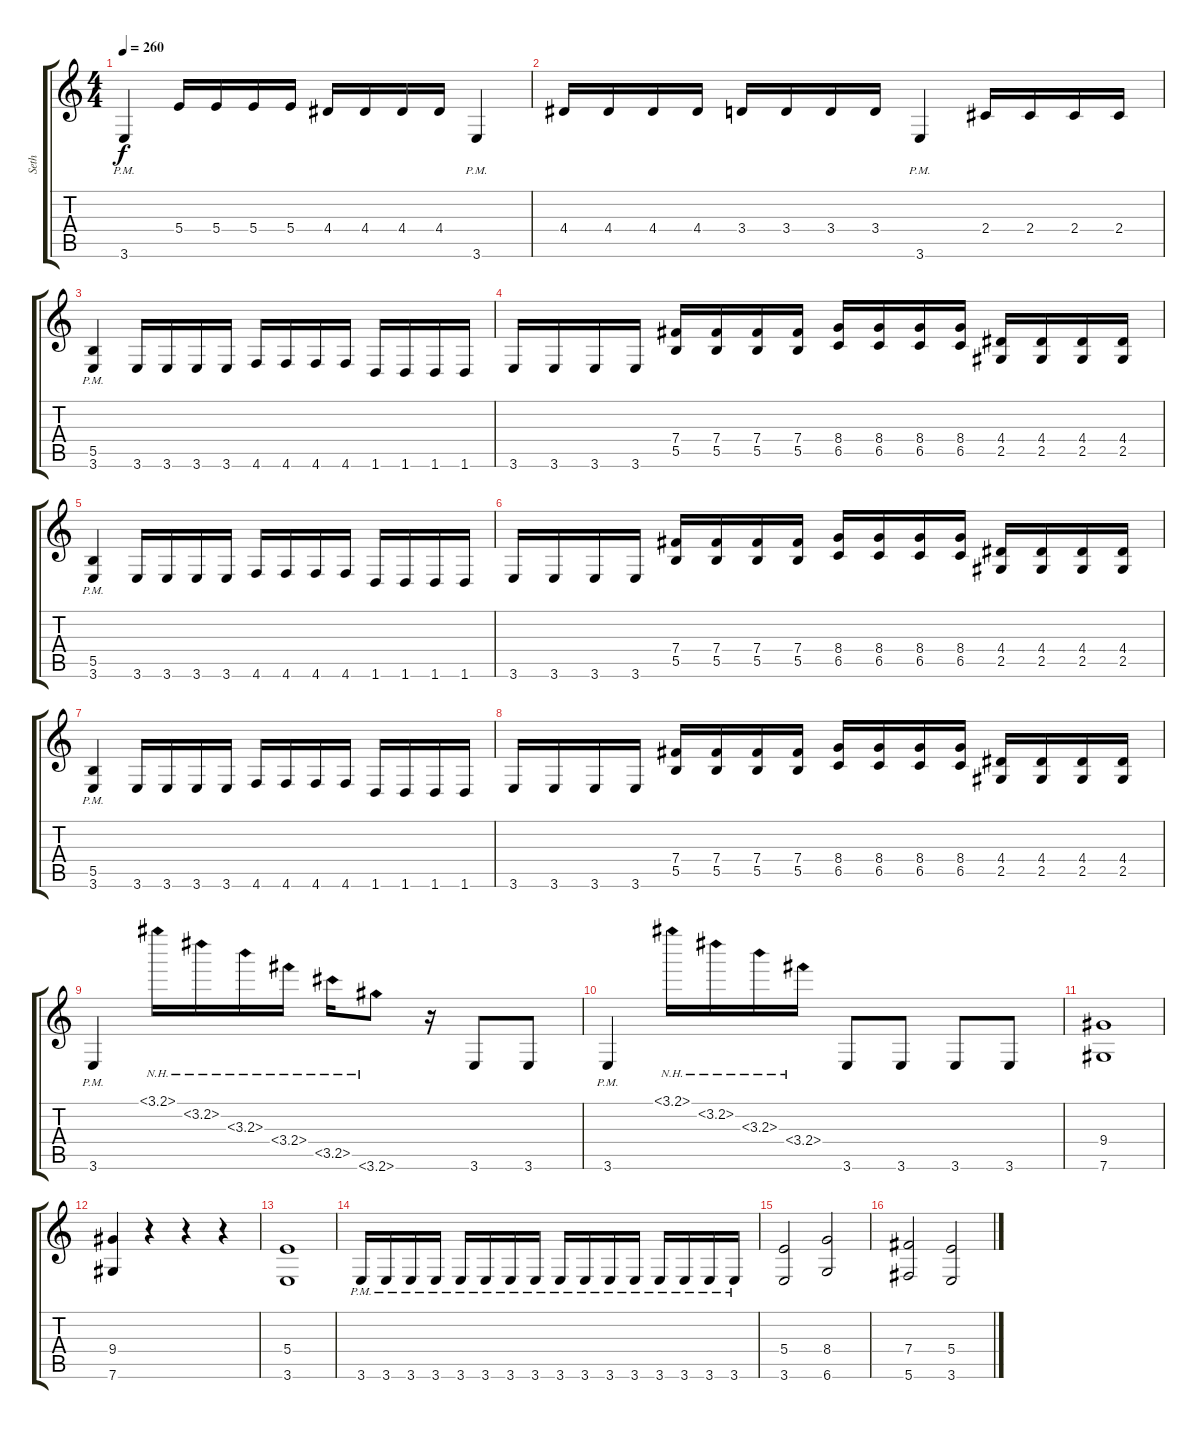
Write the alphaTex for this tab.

\track ("Seth" "Seth") {instrument distortionguitar}
\staff {score tabs}
\tuning (Db4 Ab3 E3 B2 Gb2 Db2) {hide}
\ts (4 4)
\tempo 260
\clef g2
\ks c
3.6{pm}.4{dy f} 5.4.16 5.4.16 5.4.16 5.4.16 4.4.16 4.4.16 4.4.16 4.4.16 3.6{pm}.4 |
4.4.16 4.4.16 4.4.16 4.4.16 3.4.16 3.4.16 3.4.16 3.4.16 3.6{pm}.4 2.4.16 2.4.16 2.4.16 2.4.16 |
(5.5{pm} 3.6{pm}).4 3.6.16 3.6.16 3.6.16 3.6.16 4.6.16 4.6.16 4.6.16 4.6.16 1.6.16 1.6.16 1.6.16 1.6.16 |
3.6.16 3.6.16 3.6.16 3.6.16 (7.4 5.5).16 (7.4 5.5).16 (7.4 5.5).16 (7.4 5.5).16 (8.4 6.5).16 (8.4 6.5).16 (8.4 6.5).16 (8.4 6.5).16 (4.4 2.5).16 (4.4 2.5).16 (4.4 2.5).16 (4.4 2.5).16 |
(5.5{pm} 3.6{pm}).4 3.6.16 3.6.16 3.6.16 3.6.16 4.6.16 4.6.16 4.6.16 4.6.16 1.6.16 1.6.16 1.6.16 1.6.16 |
3.6.16 3.6.16 3.6.16 3.6.16 (7.4 5.5).16 (7.4 5.5).16 (7.4 5.5).16 (7.4 5.5).16 (8.4 6.5).16 (8.4 6.5).16 (8.4 6.5).16 (8.4 6.5).16 (4.4 2.5).16 (4.4 2.5).16 (4.4 2.5).16 (4.4 2.5).16 |
(5.5{pm} 3.6{pm}).4 3.6.16 3.6.16 3.6.16 3.6.16 4.6.16 4.6.16 4.6.16 4.6.16 1.6.16 1.6.16 1.6.16 1.6.16 |
3.6.16 3.6.16 3.6.16 3.6.16 (7.4 5.5).16 (7.4 5.5).16 (7.4 5.5).16 (7.4 5.5).16 (8.4 6.5).16 (8.4 6.5).16 (8.4 6.5).16 (8.4 6.5).16 (4.4 2.5).16 (4.4 2.5).16 (4.4 2.5).16 (4.4 2.5).16 |
3.6{pm}.4 3.1{nh}.16 3.2{nh}.16 3.3{nh}.16 3.4{nh}.16 3.5{nh}.16 3.6{nh}.8 r.16 3.6.8 3.6.8 |
3.6{pm}.4 3.1{nh}.16 3.2{nh}.16 3.3{nh}.16 3.4{nh}.16 3.6.8 3.6.8 3.6.8 3.6.8 |
(9.4 7.6).1 |
(9.4 7.6).4 r.4 r.4 r.4 |
(5.4 3.6).1 |
3.6{pm}.16 3.6{pm}.16 3.6{pm}.16 3.6{pm}.16 3.6{pm}.16 3.6{pm}.16 3.6{pm}.16 3.6{pm}.16 3.6{pm}.16 3.6{pm}.16 3.6{pm}.16 3.6{pm}.16 3.6{pm}.16 3.6{pm}.16 3.6{pm}.16 3.6{pm}.16 |
(5.4 3.6).2 (8.4 6.6).2 |
(7.4 5.6).2 (5.4 3.6).2
